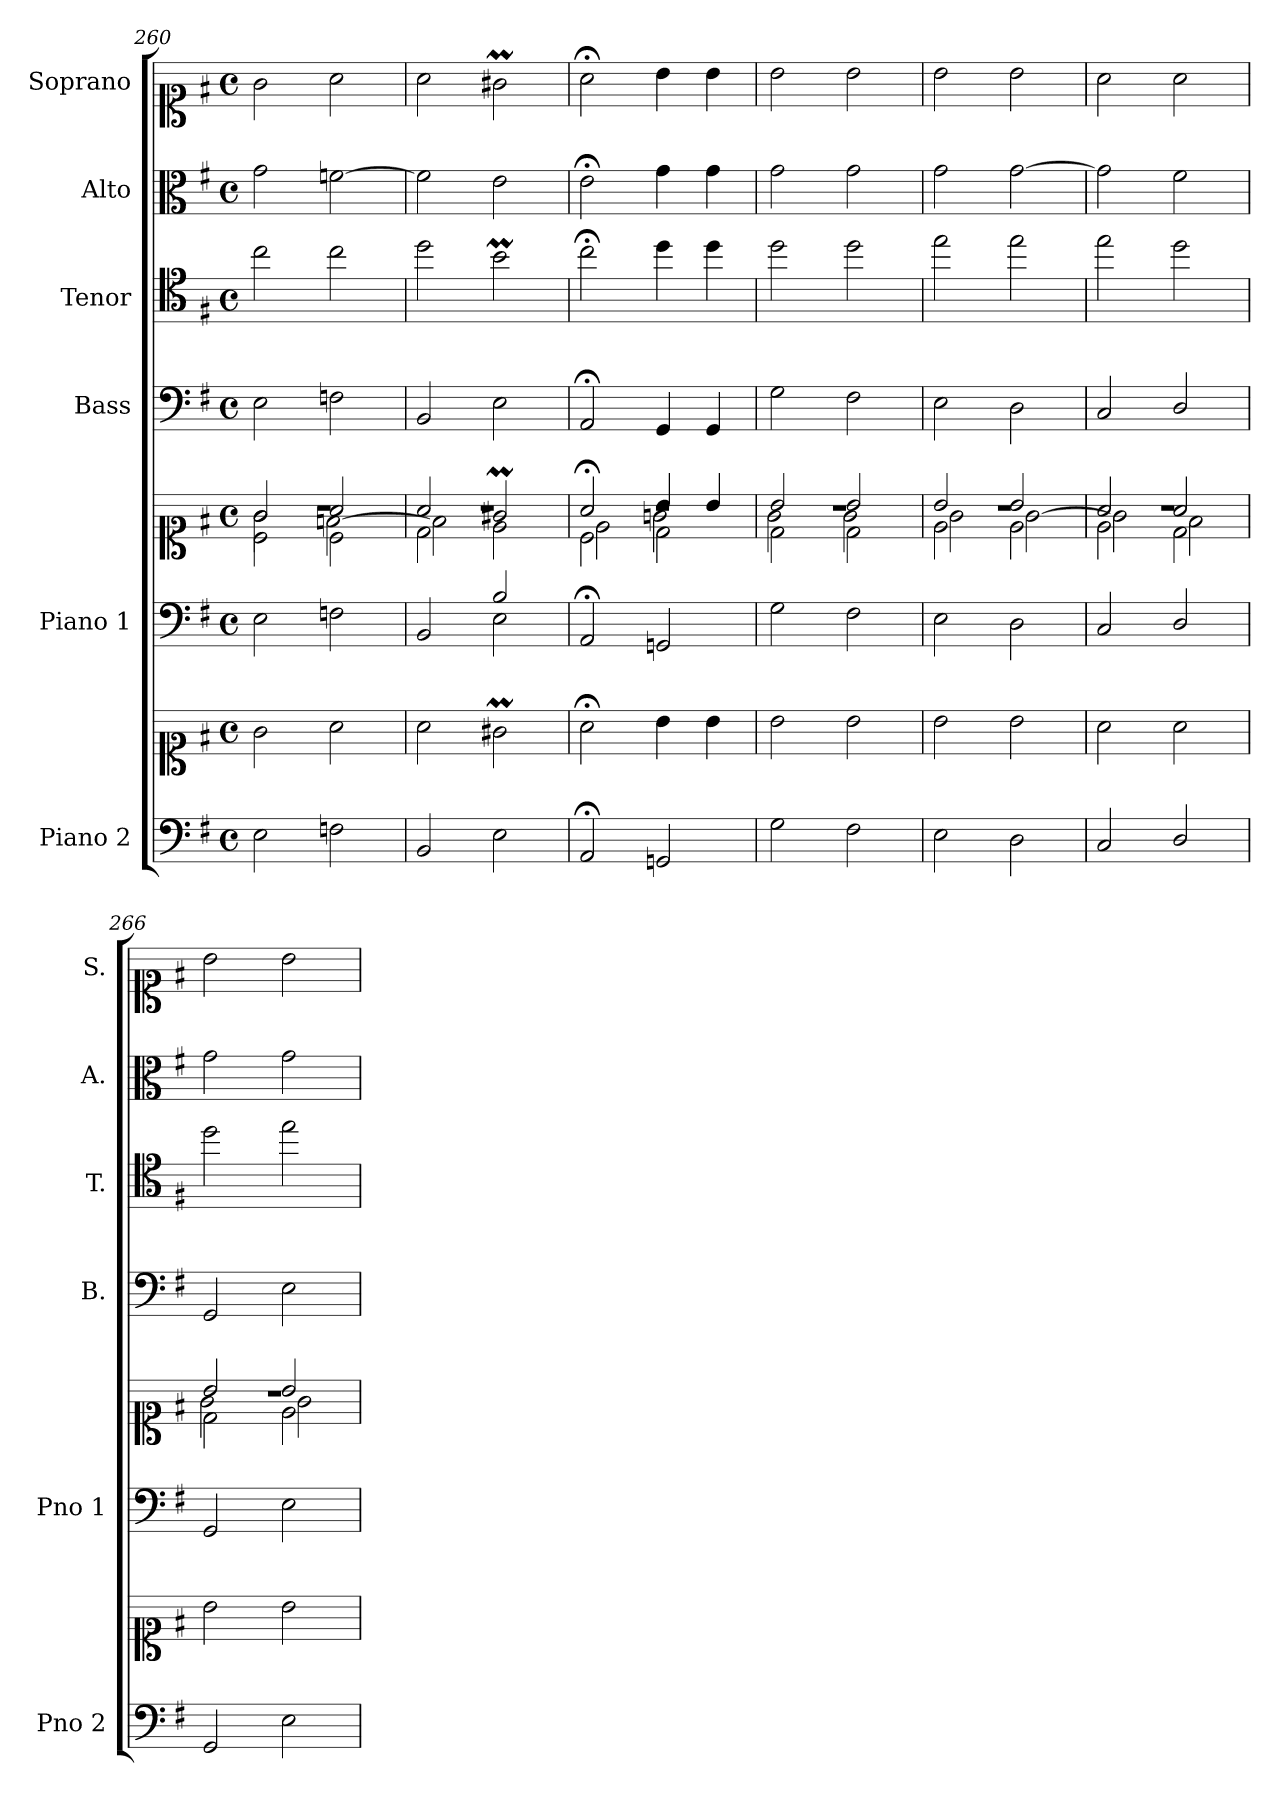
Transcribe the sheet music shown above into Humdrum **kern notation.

**kern	**kern	**kern	**kern	**kern	**kern	**kern	**kern
*part6	*part6	*part5	*part5	*part4	*part3	*part2	*part1
*staff8	*staff7	*staff6	*staff5	*staff4	*staff3	*staff2	*staff1
*I"Piano 2	*	*I"Piano 1	*	*I"Bass	*I"Tenor	*I"Alto	*I"Soprano
*I'Pno 2	*	*I'Pno 1	*	*I'B.	*I'T.	*I'A.	*I'S.
*clefF4	*clefC1	*clefF4	*clefC1	*clefF4	*clefC4	*clefC3	*clefC1
*	*	*	*	*	*ITrd7c12	*	*
*k[f#]	*k[f#]	*k[f#]	*k[f#]	*k[f#]	*k[f#]	*k[f#]	*k[f#]
*G:	*G:	*G:	*G:	*G:	*G:	*G:	*G:
*M4/4	*M4/4	*M4/4	*M4/4	*M4/4	*M4/4	*M4/4	*M4/4
*met(c)	*met(c)	*met(c)	*met(c)	*met(c)	*met(c)	*met(c)	*met(c)
=260	=260	=260	=260	=260	=260	=260	=260
*	*	*	*^	*	*	*	*
*	*	*	*	*^	*	*	*	*
*	*	*	*	*	*^	*	*	*	*
2E\	2g\	2E\	2g/	2c\	2g\	1r	2E\	2c\	2g\	2g\
2Fn\	2a\	2Fn\	2a/	2c\	[<2fn\	.	2Fn\	2c\	[>2fn\	2a\
=261	=261	=261	=261	=261	=261	=261	=261	=261	=261	=261
*	*	*^	*	*	*	*	*	*	*	*
2BB/	2a\	2ryy	2BB/	2a/	2d\	2f\]	1r	2BB/	2d\	2f\]	2a\
2E\	2g#Xm\	2B/	2E\	2g#Xm/	2ryy	2e\	.	2E\	2Bm\	2e\	2g#Xm\
*	*	*v	*v	*	*	*	*	*	*	*	*
=262	=262	=262	=262	=262	=262	=262	=262	=262	=262	=262
2AA;/	2a;<\	2AA;/	2a;</	2c\	2e\	1r	2AA;</	2c;<\	2e;<\	2a;<\
2GGn/	4b\	2GGn/	4b/	2d\	2gn\	.	4GG/	4d\	4g\	4b\
.	4b\	.	4b/	.	.	.	4GG/	4d\	4g\	4b\
=263	=263	=263	=263	=263	=263	=263	=263	=263	=263	=263
2G\	2b\	2G\	2b/	2d\	2g\	1r	2G\	2d\	2g\	2b\
2F#\	2b\	2F#\	2b/	2d\	2g\	.	2F#\	2d\	2g\	2b\
=264	=264	=264	=264	=264	=264	=264	=264	=264	=264	=264
2E\	2b\	2E\	2b/	2e\	2g\	1r	2E\	2e\	2g\	2b\
2D\	2b\	2D\	2b/	2e\	[<2g\	.	2D\	2e\	[>2g\	2b\
=265	=265	=265	=265	=265	=265	=265	=265	=265	=265	=265
2C/	2a\	2C/	2a/	2e\	2g\]	1r	2C/	2e\	2g\]	2a\
2D/	2a\	2D/	2a/	2d\	2f#\	.	2D/	2d\	2f#\	2a\
=266	=266	=266	=266	=266	=266	=266	=266	=266	=266	=266
2GG/	2b\	2GG/	2b/	2d\	2g\	1r	2GG/	2d\	2g\	2b\
2E\	2b\	2E\	2b/	2e\	2g\	.	2E\	2e\	2g\	2b\
*	*	*	*v	*v	*v	*v	*	*	*	*
=	=	=	=	=	=	=	=
*-	*-	*-	*-	*-	*-	*-	*-
